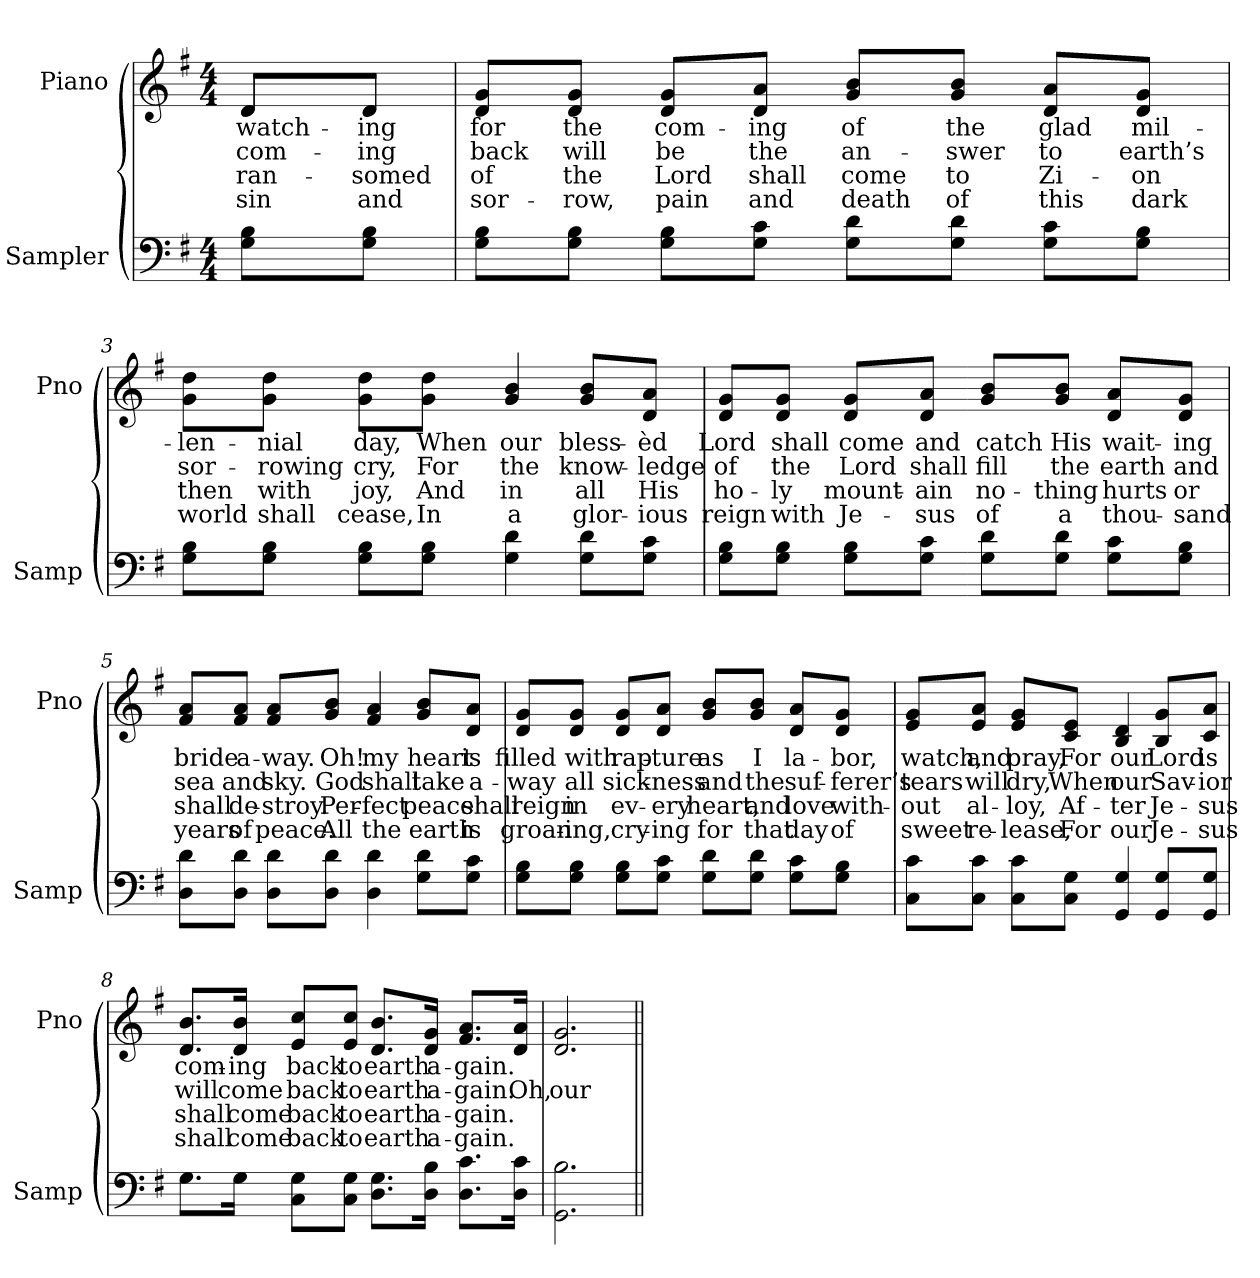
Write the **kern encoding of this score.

**kern	**text	**kern	**text	**text	**text	**text
*part2	*part2	*part1	*part1	*part1	*part1	*part1
*staff2	*staff2	*staff1	*staff1	*staff1	*staff1	*staff1
*I"Sampler	*	*I"Piano	*	*	*	*
*I'Samp	*	*I'Pno	*	*	*	*
*clefF4	*	*clefG2	*	*	*	*
*k[f#]	*	*k[f#]	*	*	*	*
*G:	*	*G:	*	*	*	*
*M4/4	*	*M4/4	*	*	*	*
=1	=1	=1	=1	=1	=1	=1
*	*	*^	*	*	*	*
8G\ 8B\L	.	8d/L	8d/L	watch-	com-	ran-	sin
8G\ 8B\J	.	8d/J	8d/J	-ing	-ing	-somed	and
*	*	*v	*v	*	*	*	*
=2	=2	=2	=2	=2	=2	=2
8G\ 8B\L	.	8d/ 8g/L	for	back	of	sor-
8G\ 8B\J	.	8d/ 8g/J	the	will	the	-row,
8G\ 8B\L	.	8d/ 8g/L	com-	be	Lord	pain
8G\ 8c\J	.	8d/ 8a/J	-ing	the	shall	and
8G\ 8d\L	.	8g/ 8b/L	of	an-	come	death
8G\ 8d\J	.	8g/ 8b/J	the	-swer	to	of
8G\ 8c\L	.	8d/ 8a/L	glad	to	Zi-	this
8G\ 8B\J	.	8d/ 8g/J	mil-	earth’s	-on	dark
=3	=3	=3	=3	=3	=3	=3
8G\ 8B\L	.	8g\ 8dd\L	-len-	sor-	then	world
8G\ 8B\J	.	8g\ 8dd\J	-nial	-rowing	with	shall
8G\ 8B\L	.	8g\ 8dd\L	day,	cry,	joy,	cease,
8G\ 8B\J	.	8g\ 8dd\J	When	For	And	In
4G 4d	.	4g 4b	our	the	in	a
8G\ 8d\L	.	8g/ 8b/L	bless-	know-	all	glor-
8G\ 8c\J	.	8d/ 8a/J	-èd	-ledge	His	-ious
=4	=4	=4	=4	=4	=4	=4
8G\ 8B\L	.	8d/ 8g/L	Lord	of	ho-	reign
8G\ 8B\J	.	8d/ 8g/J	shall	the	-ly	with
8G\ 8B\L	.	8d/ 8g/L	come	Lord	mount-	Je-
8G\ 8c\J	.	8d/ 8a/J	and	shall	-ain	-sus
8G\ 8d\L	.	8g/ 8b/L	catch	fill	no-	of
8G\ 8d\J	.	8g/ 8b/J	His	the	-thing	a
8G\ 8c\L	.	8d/ 8a/L	wait-	earth	hurts	thou-
8G\ 8B\J	.	8d/ 8g/J	-ing	and	or	-sand
=5	=5	=5	=5	=5	=5	=5
8D\ 8d\L	.	8f#/ 8a/L	bride	sea	shall	years
8D\ 8d\J	.	8f#/ 8a/J	a-	and	de-	of
8D\ 8d\L	.	8f#/ 8a/L	-way.	sky.	-stroy.	peace.
8D\ 8d\J	.	8g/ 8b/J	Oh!	God	Per-	All
4D 4d	.	4f# 4a	my	shall	-fect	the
8G\ 8d\L	.	8g/ 8b/L	heart	take	peace	earth
8G\ 8c\J	.	8d/ 8a/J	is	a-	shall	is
=6	=6	=6	=6	=6	=6	=6
8G\ 8B\L	.	8d/ 8g/L	filled	-way	reign	groan-
8G\ 8B\J	.	8d/ 8g/J	with	all	in	-ing,
8G\ 8B\L	.	8d/ 8g/L	rap-	sick-	ev-	cry-
8G\ 8c\J	.	8d/ 8a/J	-ture	-ness	-ery	-ing
8G\ 8d\L	.	8g/ 8b/L	as	and	heart,	for
8G\ 8d\J	.	8g/ 8b/J	I	the	and	that
8G\ 8c\L	.	8d/ 8a/L	la-	suf-	love	day
8G\ 8B\J	.	8d/ 8g/J	-bor,	-ferer’s	with-	of
=7	=7	=7	=7	=7	=7	=7
8C\ 8c\L	.	8e/ 8g/L	watch,	tears	-out	sweet
8C\ 8c\J	.	8e/ 8a/J	and	will	al-	re-
8C\ 8c\L	.	8e/ 8g/L	pray,	dry,	-loy,	-lease,
8C\ 8G\J	.	8c/ 8e/J	For	When	Af-	For
4GG 4G	.	4B 4d	our	our	-ter	our
8GG/ 8G/L	.	8B/ 8g/L	Lord	Sav-	Je-	Je-
8GG/ 8G/J	.	8c/ 8a/J	is	-ior	-sus	-sus
=8	=8	=8	=8	=8	=8	=8
8.G\L	.	8.d/ 8.b/L	com-	will	shall	shall
16G\Jk	.	16d/ 16b/Jk	-ing	come	come	come
8C\ 8G\L	.	8e/ 8cc/L	back	back	back	back
8C\ 8G\J	.	8e/ 8cc/J	to	to	to	to
8.D\ 8.G\L	.	8.d/ 8.b/L	earth	earth	earth	earth
16D\ 16B\Jk	.	16d/ 16g/Jk	a-	a-	a-	a-
8.D\ 8.c\L	.	8.f#/ 8.a/L	-gain.	-gain.	-gain.	-gain.
16D\ 16c\Jk	.	16d/ 16a/Jk	.	Oh,	.	.
=9	=9	=9	=9	=9	=9	=9
2.GG 2.B	.	2.d 2.g	.	our	.	.
=||	=||	=||	=||	=||	=||	=||
*-	*-	*-	*-	*-	*-	*-
